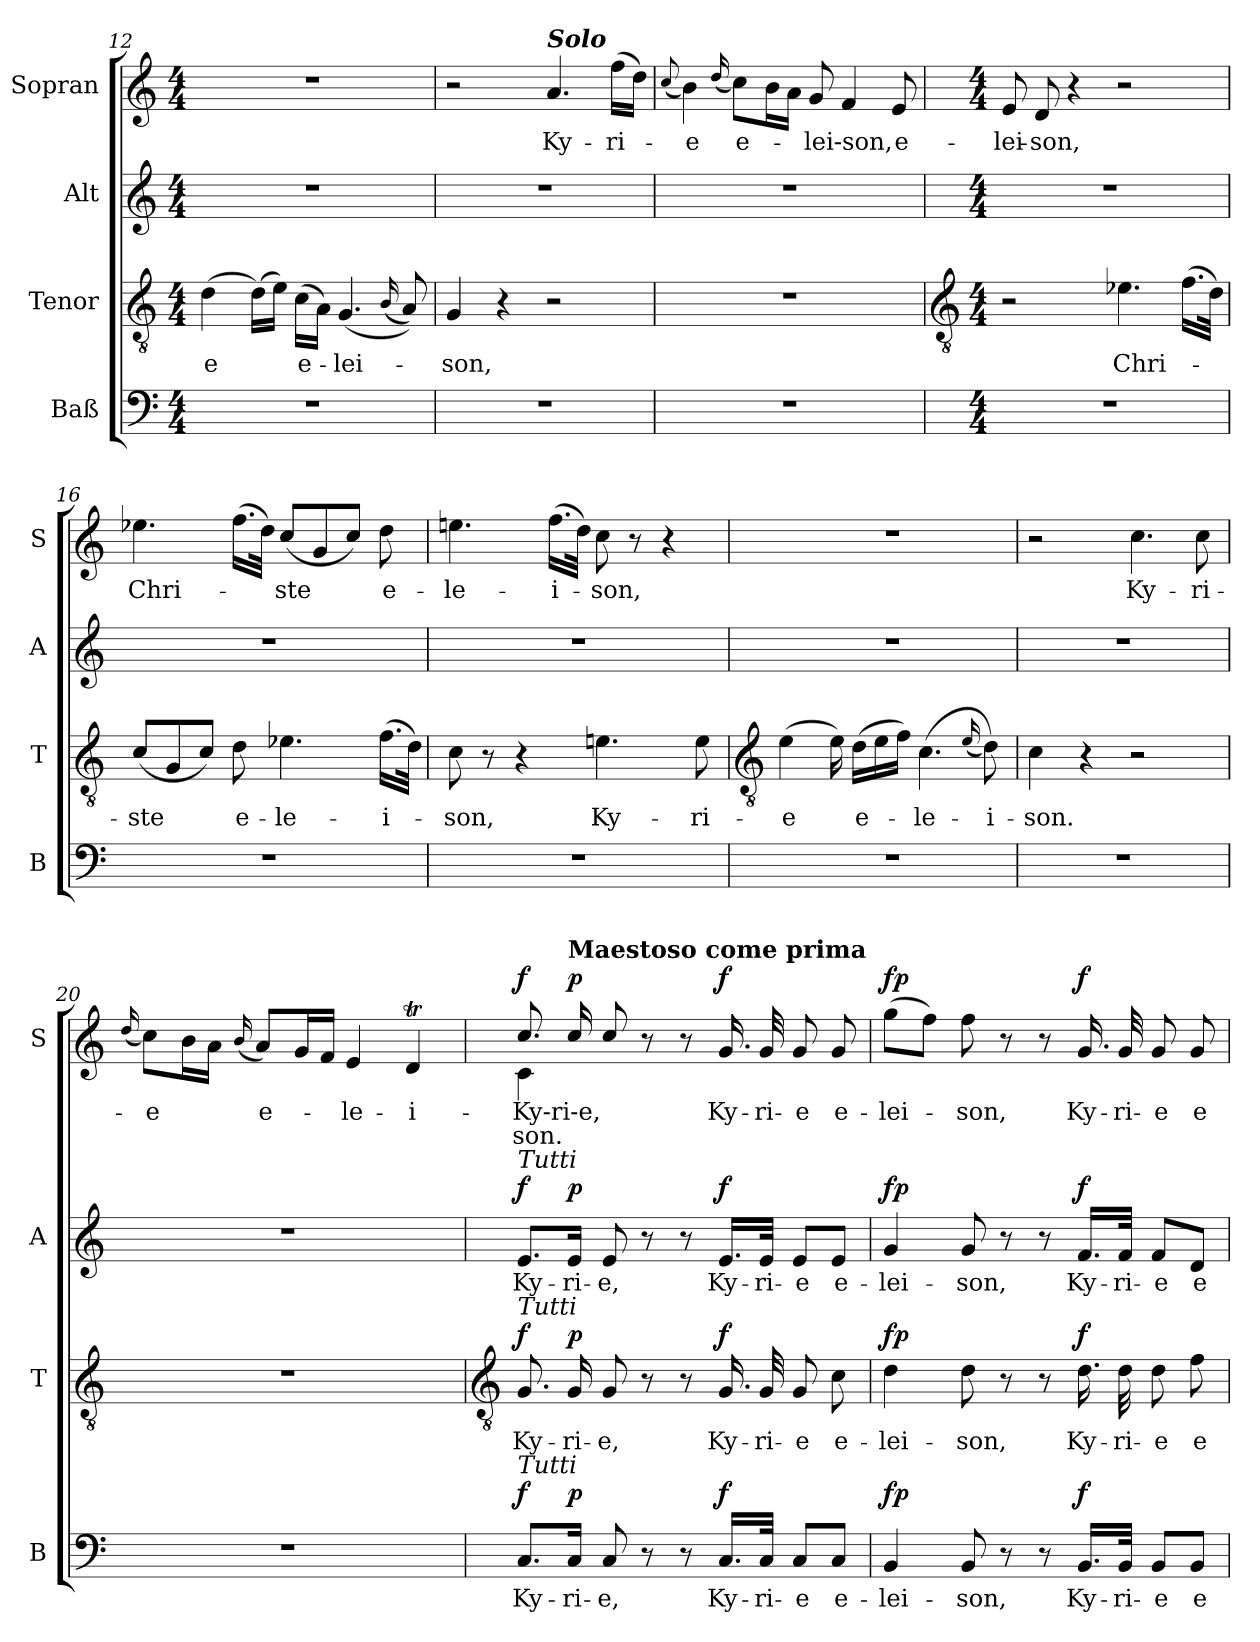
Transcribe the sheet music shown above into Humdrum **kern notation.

**kern	**text	**dynam	**kern	**text	**dynam	**kern	**text	**dynam	**kern	**text	**text	**dynam
*part4	*part4	*part4	*part3	*part3	*part3	*part2	*part2	*part2	*part1	*part1	*part1	*part1
*staff4	*staff4	*staff4	*staff3	*staff3	*staff3	*staff2	*staff2	*staff2	*staff1	*staff1	*staff1	*staff1
*I"Baß	*	*	*I"Tenor	*	*	*I"Alt	*	*	*I"Sopran	*	*	*
*I'B	*	*	*I'T	*	*	*I'A	*	*	*I'S	*	*	*
!!LO:LB:g=z
*clefF4	*	*	*clefGv2	*	*	*clefG2	*	*	*clefG2	*	*	*
*k[]	*	*	*k[]	*	*	*k[]	*	*	*k[]	*	*	*
*C:	*	*	*C:	*	*	*C:	*	*	*C:	*	*	*
*M4/4	*	*	*M4/4	*	*	*M4/4	*	*	*M4/4	*	*	*
=12	=12	=12	=12	=12	=12	=12	=12	=12	=12	=12	=12	=12
!	!	!	!	!LO:LY:b	!	!	!	!	!	!	!	!
1r	.	.	(>4d	-e	.	1r	.	.	1r	.	.	.
.	.	.	(>16dLL)	.	.	.	.	.	.	.	.	.
.	.	.	16eJJ)	.	.	.	.	.	.	.	.	.
!	!	!	!	!LO:LY:b	!	!	!	!	!	!	!	!
.	.	.	(>16cLL	e-	.	.	.	.	.	.	.	.
.	.	.	16AJJ)	.	.	.	.	.	.	.	.	.
!	!	!	!	!LO:LY:b	!	!	!	!	!	!	!	!
.	.	.	(<4.G	-lei-	.	.	.	.	.	.	.	.
.	.	.	(<16qqB/	.	.	.	.	.	.	.	.	.
.	.	.	8A))	.	.	.	.	.	.	.	.	.
=13	=13	=13	=13	=13	=13	=13	=13	=13	=13	=13	=13	=13
!	!	!	!	!LO:LY:b	!	!	!	!	!	!	!	!
1r	.	.	4G	-son,	.	1r	.	.	2r	.	.	.
.	.	.	4r	.	.	.	.	.	.	.	.	.
!	!	!	!	!	!	!	!	!	!LO:TX:a:Bi:t=Solo	!	!	!
!	!	!	!	!	!	!	!	!	!	!LO:LY:b	!	!
.	.	.	2r	.	.	.	.	.	4.a	Ky-	.	.
!	!	!	!	!	!	!	!	!	!	!LO:LY:b	!	!
.	.	.	.	.	.	.	.	.	(>16ffLL	-ri-	.	.
.	.	.	.	.	.	.	.	.	16ddJJ)	.	.	.
=14	=14	=14	=14	=14	=14	=14	=14	=14	=14	=14	=14	=14
.	.	.	.	.	.	.	.	.	(>8qqcc/	.	.	.
!	!	!	!	!	!	!	!	!	!	!LO:LY:b	!	!
1r	.	.	1r	.	.	1r	.	.	4b)	-e	.	.
.	.	.	.	.	.	.	.	.	(>16qqdd/	.	.	.
!	!	!	!	!	!	!	!	!	!	!LO:LY:b	!	!
.	.	.	.	.	.	.	.	.	8ccL)	e-	.	.
.	.	.	.	.	.	.	.	.	16bL	.	.	.
.	.	.	.	.	.	.	.	.	16aJJ	.	.	.
!	!	!	!	!	!	!	!	!	!	!LO:LY:b	!	!
.	.	.	.	.	.	.	.	.	8g	-lei-son,	.	.
.	.	.	.	.	.	.	.	.	4f	.	.	.
!	!	!	!	!	!	!	!	!	!	!LO:LY:b	!	!
.	.	.	.	.	.	.	.	.	8e	e-	.	.
!!LO:LB:g=z
=15	=15	=15	=15	=15	=15	=15	=15	=15	=15	=15	=15	=15
*	*	*	*clefGv2	*	*	*	*	*	*	*	*	*
*M4/4	*	*	*M4/4	*	*	*M4/4	*	*	*M4/4	*	*	*
!	!	!	!	!	!	!	!	!	!	!LO:LY:b	!	!
1r	.	.	2r	.	.	1r	.	.	8e	-lei-	.	.
!	!	!	!	!	!	!	!	!	!	!LO:LY:b	!	!
.	.	.	.	.	.	.	.	.	8d	-son,	.	.
.	.	.	.	.	.	.	.	.	4r	.	.	.
!	!	!	!	!LO:LY:b	!	!	!	!	!	!	!	!
.	.	.	4.e-X	Chri-	.	.	.	.	2r	.	.	.
.	.	.	(>16.fLL	.	.	.	.	.	.	.	.	.
.	.	.	32dJJ)	.	.	.	.	.	.	.	.	.
=16	=16	=16	=16	=16	=16	=16	=16	=16	=16	=16	=16	=16
!	!	!	!	!LO:LY:b	!	!	!	!	!	!LO:LY:b	!	!
1r	.	.	(<8cL	-ste	.	1r	.	.	4.ee-X	Chri-	.	.
.	.	.	8G	.	.	.	.	.	.	.	.	.
.	.	.	8cJ)	.	.	.	.	.	.	.	.	.
!	!	!	!	!LO:LY:b	!	!	!	!	!	!	!	!
.	.	.	8d	e-	.	.	.	.	(>16.ffLL	.	.	.
.	.	.	.	.	.	.	.	.	32ddJJ)	.	.	.
!	!	!	!	!LO:LY:b	!	!	!	!	!	!LO:LY:b	!	!
.	.	.	4.e-X	-le-	.	.	.	.	(<8ccL	-ste	.	.
.	.	.	.	.	.	.	.	.	8g	.	.	.
.	.	.	.	.	.	.	.	.	8ccJ)	.	.	.
!	!	!	!	!LO:LY:b	!	!	!	!	!	!LO:LY:b	!	!
.	.	.	(>16.fLL	-i-	.	.	.	.	8dd	e-	.	.
.	.	.	32dJJ)	.	.	.	.	.	.	.	.	.
=17	=17	=17	=17	=17	=17	=17	=17	=17	=17	=17	=17	=17
!	!	!	!	!LO:LY:b	!	!	!	!	!	!LO:LY:b	!	!
1r	.	.	8c	-son,	.	1r	.	.	4.een	-le-	.	.
.	.	.	8r	.	.	.	.	.	.	.	.	.
.	.	.	4r	.	.	.	.	.	.	.	.	.
!	!	!	!	!	!	!	!	!	!	!LO:LY:b	!	!
.	.	.	.	.	.	.	.	.	(>16.ffLL	-i-	.	.
.	.	.	.	.	.	.	.	.	32ddJJ)	.	.	.
!	!	!	!	!LO:LY:b	!	!	!	!	!	!LO:LY:b	!	!
.	.	.	4.en	Ky-	.	.	.	.	8cc	-son,	.	.
.	.	.	.	.	.	.	.	.	8r	.	.	.
.	.	.	.	.	.	.	.	.	4r	.	.	.
!	!	!	!	!LO:LY:b	!	!	!	!	!	!	!	!
.	.	.	8e	-ri-	.	.	.	.	.	.	.	.
!!LO:LB:g=z
=18	=18	=18	=18	=18	=18	=18	=18	=18	=18	=18	=18	=18
*	*	*	*clefGv2	*	*	*	*	*	*	*	*	*
!	!	!	!	!LO:LY:b	!	!	!	!	!	!	!	!
1r	.	.	(>4e	-e	.	1r	.	.	1r	.	.	.
.	.	.	16e)	.	.	.	.	.	.	.	.	.
!	!	!	!	!LO:LY:b	!	!	!	!	!	!	!	!
.	.	.	(>16dLL	e-	.	.	.	.	.	.	.	.
.	.	.	16e	.	.	.	.	.	.	.	.	.
.	.	.	16fJJ)	.	.	.	.	.	.	.	.	.
!	!	!	!	!LO:LY:b	!	!	!	!	!	!	!	!
.	.	.	(>4.c	-le-	.	.	.	.	.	.	.	.
.	.	.	(>16qqe/	.	.	.	.	.	.	.	.	.
!	!	!	!	!LO:LY:b	!	!	!	!	!	!	!	!
.	.	.	8d))	-i-	.	.	.	.	.	.	.	.
=19	=19	=19	=19	=19	=19	=19	=19	=19	=19	=19	=19	=19
!	!	!	!	!LO:LY:b	!	!	!	!	!	!	!	!
1r	.	.	4c	-son.	.	1r	.	.	2r	.	.	.
.	.	.	4r	.	.	.	.	.	.	.	.	.
!	!	!	!	!	!	!	!	!	!	!LO:LY:b	!	!
.	.	.	2r	.	.	.	.	.	4.cc	Ky-	.	.
!	!	!	!	!	!	!	!	!	!	!LO:LY:b	!	!
.	.	.	.	.	.	.	.	.	8cc	-ri-	.	.
=20	=20	=20	=20	=20	=20	=20	=20	=20	=20	=20	=20	=20
.	.	.	.	.	.	.	.	.	(>16qqdd/	.	.	.
!	!	!	!	!	!	!	!	!	!	!LO:LY:b	!	!
1r	.	.	1r	.	.	1r	.	.	8ccL)	-e	.	.
.	.	.	.	.	.	.	.	.	16bL	.	.	.
.	.	.	.	.	.	.	.	.	16aJJ	.	.	.
.	.	.	.	.	.	.	.	.	(<16qqb/	.	.	.
!	!	!	!	!	!	!	!	!	!	!LO:LY:b	!	!
.	.	.	.	.	.	.	.	.	8aL)	e-	.	.
.	.	.	.	.	.	.	.	.	16gL	.	.	.
.	.	.	.	.	.	.	.	.	16fJJ	.	.	.
!	!	!	!	!	!	!	!	!	!	!LO:LY:b	!	!
.	.	.	.	.	.	.	.	.	4e	-le-	.	.
!	!	!	!	!	!	!	!	!	!	!LO:LY:b	!	!
.	.	.	.	.	.	.	.	.	4dT	-i-	.	.
!!LO:LB:g=z
=21	=21	=21	=21	=21	=21	=21	=21	=21	=21	=21	=21	=21
*	*	*	*clefGv2	*	*	*	*	*	*	*	*	*
!	!	!	!	!	!	!	!	!	!LO:TX:a:i:t=Tutti	!	!	!
!	!	!	!	!	!	!	!	!	!LO:TX:b:i:t=Solo	!	!	!
!	!	!	!	!	!	!LO:TX:a:i:t=Tutti	!	!	!	!	!	!
!	!	!	!LO:TX:a:i:t=Tutti	!	!	!	!	!	!	!	!	!
!LO:TX:a:i:t=Tutti	!	!	!	!	!	!	!	!	!	!	!	!
!	!LO:LY:b	!LO:DY:a	!	!LO:LY:b	!LO:DY:a	!	!LO:LY:b	!LO:DY:a	!	!LO:LY:b	!LO:LY:b	!LO:DY:a
*	*	*	*	*	*	*	*	*	*^	*	*	*
8.C/L	Ky-	f	8.G	Ky-	f	8.e/L	Ky-	f	8.cc/	4c\	-Ky-ri-e,	son.	f
!	!	!	!	!	!	!	!	!	!LO:TX:a:B:t=Maestoso come prima	!	!	!	!
!	!LO:LY:b	!LO:DY:a	!	!LO:LY:b	!LO:DY:a	!	!LO:LY:b	!LO:DY:a	!	!	!LO:LY:b	!	!LO:DY:a
16C/Jk	-ri-	p	16G	-ri-	p	16e/Jk	-ri-	p	16cc/	.	.	.	p
!	!LO:LY:b	!	!	!LO:LY:b	!	!	!LO:LY:b	!	!	!	!LO:LY:b	!	!
8C	-e,	.	8G	-e,	.	8e	-e,	.	8cc/	2.ryy	.	.	.
8r	.	.	8r	.	.	8r	.	.	8r	.	.	.	.
8r	.	.	8r	.	.	8r	.	.	8r	.	.	.	.
!	!LO:LY:b	!LO:DY:a	!	!LO:LY:b	!LO:DY:a	!	!LO:LY:b	!LO:DY:a	!	!	!LO:LY:b	!	!LO:DY:a
16.C/LL	Ky-	f	16.G	Ky-	f	16.e/LL	Ky-	f	16.g/	.	Ky-	.	f
!	!LO:LY:b	!	!	!LO:LY:b	!	!	!LO:LY:b	!	!	!	!LO:LY:b	!	!
32C/JJk	-ri-	.	32G	-ri-	.	32e/JJk	-ri-	.	32g/	.	-ri-	.	.
!	!LO:LY:b	!	!	!LO:LY:b	!	!	!LO:LY:b	!	!	!	!LO:LY:b	!	!
8C/L	-e	.	8G	-e	.	8e/L	-e	.	8g/	.	-e	.	.
!	!LO:LY:b	!	!	!LO:LY:b	!	!	!LO:LY:b	!	!	!	!LO:LY:b	!	!
8C/J	e-	.	8c	e-	.	8e/J	e-	.	8g/	.	e-	.	.
*	*	*	*	*	*	*	*	*	*v	*v	*	*	*
=22	=22	=22	=22	=22	=22	=22	=22	=22	=22	=22	=22	=22
!	!LO:LY:b	!LO:DY:a	!	!LO:LY:b	!LO:DY:a	!	!LO:LY:b	!LO:DY:a	!	!LO:LY:b	!	!LO:DY:a
4BB	-lei-	fp	4d	-lei-	fp	4g	-lei-	fp	(>8gg\L	-lei-	.	fp
.	.	.	.	.	.	.	.	.	8ff\J)	.	.	.
!	!LO:LY:b	!	!	!LO:LY:b	!	!	!LO:LY:b	!	!	!LO:LY:b	!	!
8BB	-son,	.	8d	-son,	.	8g	-son,	.	8ff\	-son,	.	.
8r	.	.	8r	.	.	8r	.	.	8r	.	.	.
8r	.	.	8r	.	.	8r	.	.	8r	.	.	.
!	!LO:LY:b	!LO:DY:a	!	!LO:LY:b	!LO:DY:a	!	!LO:LY:b	!LO:DY:a	!	!LO:LY:b	!	!LO:DY:a
16.BB/LL	Ky-	f	16.d	Ky-	f	16.f/LL	Ky-	f	16.g/	Ky-	.	f
!	!LO:LY:b	!	!	!LO:LY:b	!	!	!LO:LY:b	!	!	!LO:LY:b	!	!
32BB/JJk	-ri-	.	32d	-ri-	.	32f/JJk	-ri-	.	32g/	-ri-	.	.
!	!LO:LY:b	!	!	!LO:LY:b	!	!	!LO:LY:b	!	!	!LO:LY:b	!	!
8BB/L	-e	.	8d	-e	.	8f/L	-e	.	8g/	-e	.	.
!	!LO:LY:b	!	!	!LO:LY:b	!	!	!LO:LY:b	!	!	!LO:LY:b	!	!
8BB/J	e-	.	8f	e-	.	8d/J	e-	.	8g/	e-	.	.
=	=	=	=	=	=	=	=	=	=	=	=	=
*-	*-	*-	*-	*-	*-	*-	*-	*-	*-	*-	*-	*-
